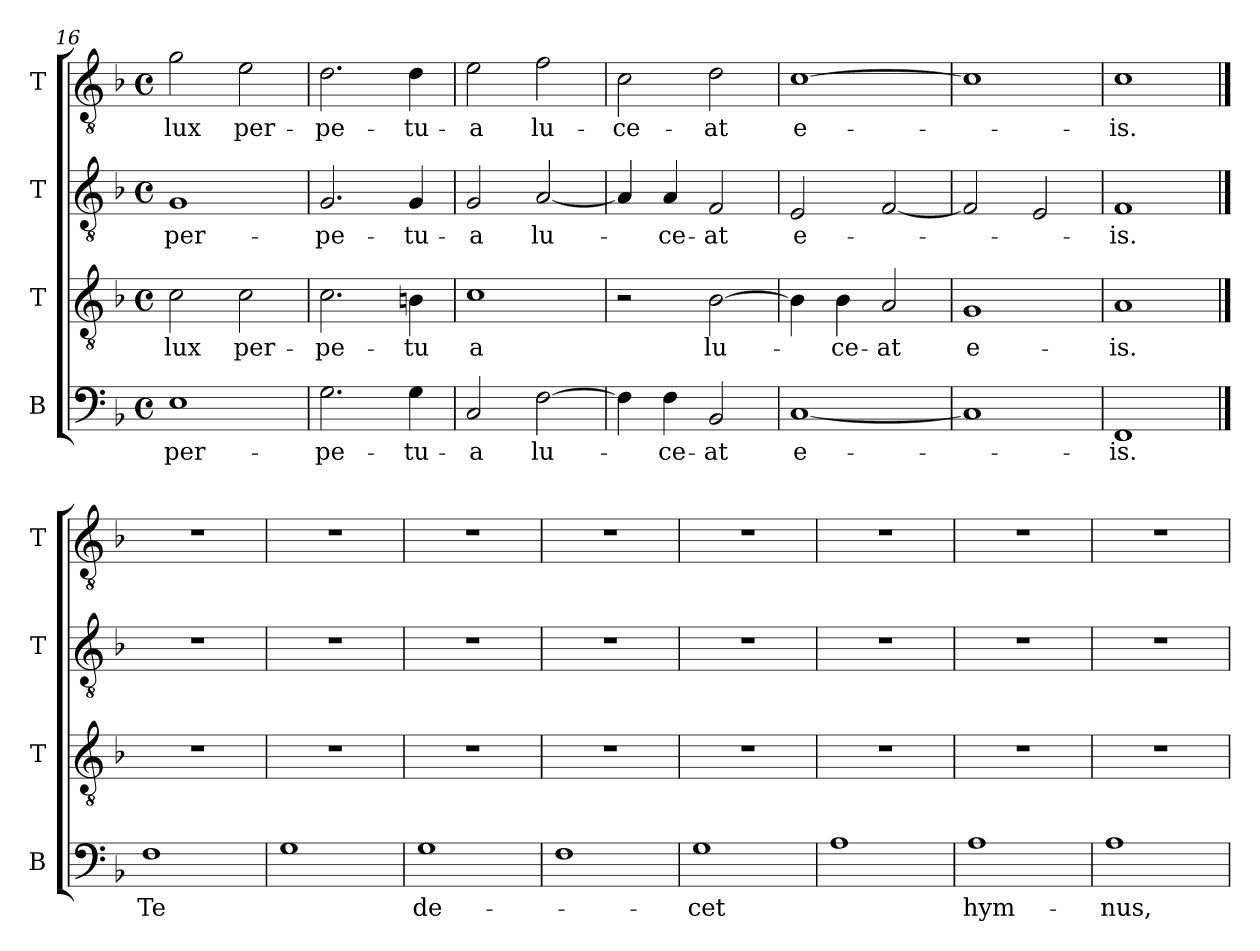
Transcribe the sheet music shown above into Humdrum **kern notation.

**kern	**text	**kern	**text	**kern	**text	**kern	**text
*part4	*part4	*part3	*part3	*part2	*part2	*part1	*part1
*staff4	*staff4	*staff3	*staff3	*staff2	*staff2	*staff1	*staff1
*I"B	*	*I"T	*	*I"T	*	*I"T	*
*I'B	*	*I'T	*	*I'T	*	*I'T	*
*clefF4	*	*clefGv2	*	*clefGv2	*	*clefGv2	*
*k[b-]	*	*k[b-]	*	*k[b-]	*	*k[b-]	*
*M4/4	*	*M4/4	*	*M4/4	*	*M4/4	*
*met(c)	*	*met(c)	*	*met(c)	*	*met(c)	*
=16	=16	=16	=16	=16	=16	=16	=16
1E	per-	2c\	lux	1G	per-	2g\	lux
.	.	2c\	per-	.	.	2e\	per-
=17	=17	=17	=17	=17	=17	=17	=17
2.G\	-pe-	2.c\	-pe-	2.G/	-pe-	2.d\	-pe-
4G\	-tu-	4Bn\	-tu	4G/	-tu-	4d\	-tu-
=18	=18	=18	=18	=18	=18	=18	=18
2C/	-a	1c	a	2G/	-a	2e\	-a
[2F\	lu-	.	.	[2A/	lu-	2f\	lu-
=19	=19	=19	=19	=19	=19	=19	=19
4F\]	.	2r	.	4A/]	.	2c\	-ce-
4F\	-ce-	.	.	4A/	-ce-	.	.
2BB-/	-at	[2B-\	lu-	2F/	-at	2d\	-at
=20	=20	=20	=20	=20	=20	=20	=20
[1C	e-	4B-\]	.	2E/	e-	[1c	e-
.	.	4B-\	-ce-	.	.	.	.
.	.	2A/	-at	[2F/	.	.	.
=21	=21	=21	=21	=21	=21	=21	=21
1C]	.	1G	e-	2F/]	.	1c]	.
.	.	.	.	2E/	.	.	.
=22	=22	=22	=22	=22	=22	=22	=22
1FF	-is.	1A	-is.	1F	-is.	1c	-is.
!!LO:LB:g=z
==23	==23	==23	==23	==23	==23	==23	==23
1F	Te	1r	.	1r	.	1r	.
=24	=24	=24	=24	=24	=24	=24	=24
1G	.	1r	.	1r	.	1r	.
=25	=25	=25	=25	=25	=25	=25	=25
1G	de-	1r	.	1r	.	1r	.
=26	=26	=26	=26	=26	=26	=26	=26
1F	.	1r	.	1r	.	1r	.
=27	=27	=27	=27	=27	=27	=27	=27
1G	-cet	1r	.	1r	.	1r	.
=28	=28	=28	=28	=28	=28	=28	=28
1A	.	1r	.	1r	.	1r	.
=29	=29	=29	=29	=29	=29	=29	=29
1A	hym-	1r	.	1r	.	1r	.
=30	=30	=30	=30	=30	=30	=30	=30
1A	-nus,	1r	.	1r	.	1r	.
=	=	=	=	=	=	=	=
*-	*-	*-	*-	*-	*-	*-	*-
